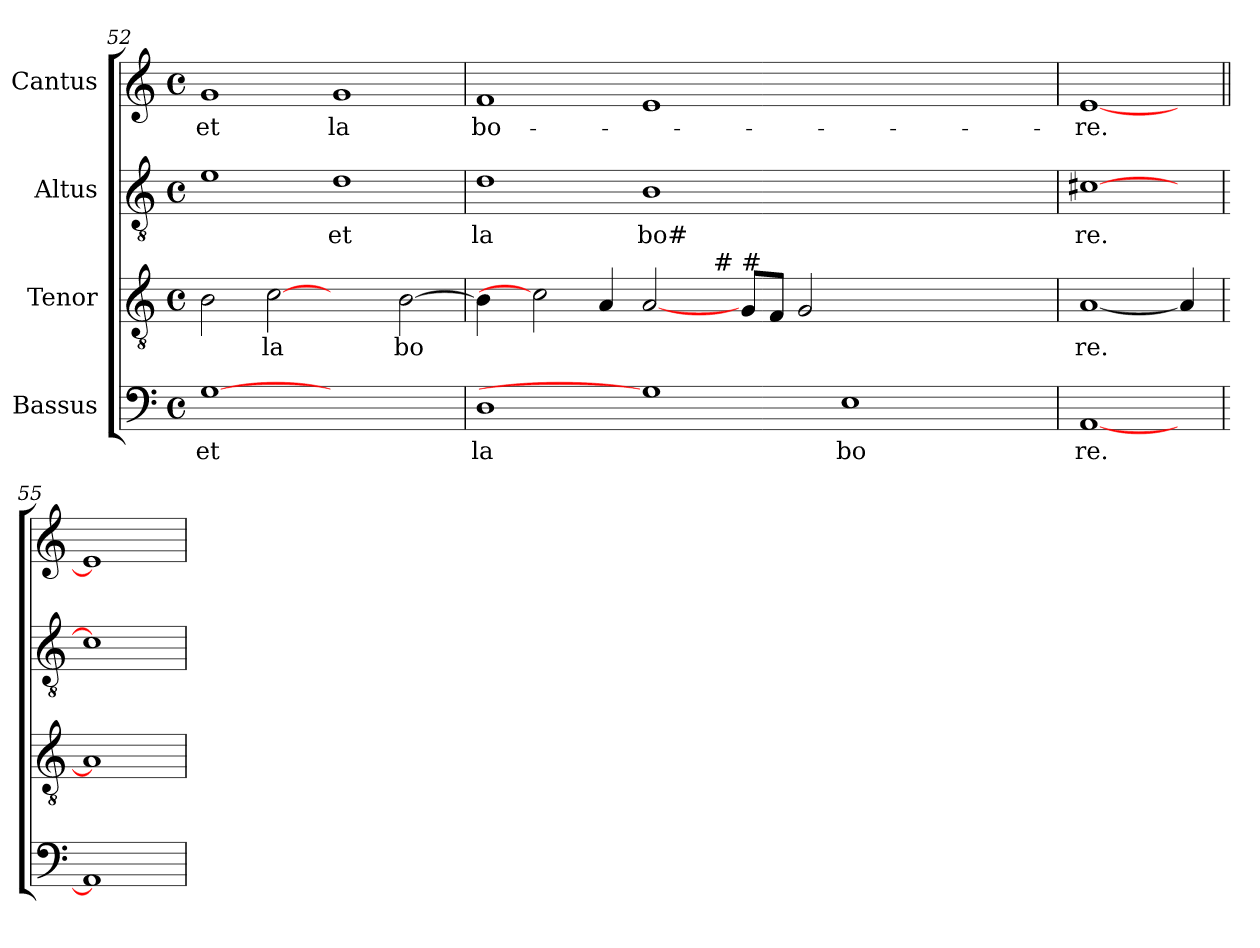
**kern	**text	**kern	**text	**kern	**text	**kern	**text
*part4	*part4	*part3	*part3	*part2	*part2	*part1	*part1
*staff4	*staff4	*staff3	*staff3	*staff2	*staff2	*staff1	*staff1
*I"Bassus	*	*I"Tenor	*	*I"Altus	*	*I"Cantus	*
*clefF4	*	*clefGv2	*	*clefGv2	*	*clefG2	*
*M4/4	*	*M4/4	*	*M4/4	*	*M4/4	*
*met(c)	*	*met(c)	*	*met(c)	*	*met(c)	*
=52	=52	=52	=52	=52	=52	=52	=52
!	!LO:LY:b:cj	!	!	!	!	!	!LO:LY:b:cj
[1G	et	2B\	.	1e	.	1g	et
!	!	!	!LO:LY:b:cj	!	!	!	!
.	.	[2c	la	.	.	.	.
!	!	!	!	!	!LO:LY:b:cj	!	!LO:LY:b:cj
1ryy	.	2ryy	.	1d	et	1g	la
!	!	!	!LO:LY:b:cj	!	!	!	!
.	.	[>2B\	bo	.	.	.	.
!!LO:PB:g=z
=53	=53	=53	=53	=53	=53	=53	=53
!	!LO:LY:b:cj	!	!	!	!LO:LY:b:cj	!	!LO:LY:b:cj
*	*	*^	*	*	*	*	*
*	*	*	*^	*	*	*	*	*
1D	la	4B\]	16.ryy	1ryy	.	1d	la	1f	bo-
.	.	.	1ryy	.	.	.	.	.	.
.	.	2c]	.	.	.	.	.	.	.
.	.	4A/	.	.	.	.	.	.	.
!	!	!	!	!	!	!	!LO:LY:b:cj	!	!
1G]	.	[2A/	.	4.ryy	.	1B	bo#	1e	.
.	.	.	1ryy	.	.	.	.	.	.
!	!	!	!	!LO:TX:a:t=# #	!	!	!	!	!
.	.	.	.	1ryy	.	.	.	.	.
.	.	8G/L	.	.	.	.	.	.	.
.	.	8F/J	.	.	.	.	.	.	.
.	.	2G/	.	.	.	.	.	.	.
!	!LO:LY:b:cj	!	!	!	!	!	!	!	!
1E	bo	.	.	.	.	1ryy	.	1ryy	.
.	.	.	2ryy	.	.	.	.	.	.
.	.	2.ryy	.	.	.	.	.	.	.
.	.	.	.	2ryy	.	.	.	.	.
.	.	.	4ryy	.	.	.	.	.	.
.	.	.	8ryy	.	.	.	.	.	.
.	.	.	.	8ryy	.	.	.	.	.
.	.	.	32ryy	.	.	.	.	.	.
=54	=54	=54	=54	=54	=54	=54	=54	=54	=54
!	!LO:LY:b:cj	!	!	!	!LO:LY:b:cj	!	!LO:LY:b:cj	!	!LO:LY:b:cj
*	*	*v	*v	*v	*	*	*	*	*
[1AA	re.	[1A	re.	[1c#X	re.	[1e	-re.
4ryy	.	4A/]	.	4ryy	.	4ryy	.
=55	=55||	=55	=55||	=55	=55||	=55||	=55||
1AA]	.	1A]	.	1c#]	.	1e]	.
=	=	=	=	=	=	=	=
*-	*-	*-	*-	*-	*-	*-	*-
